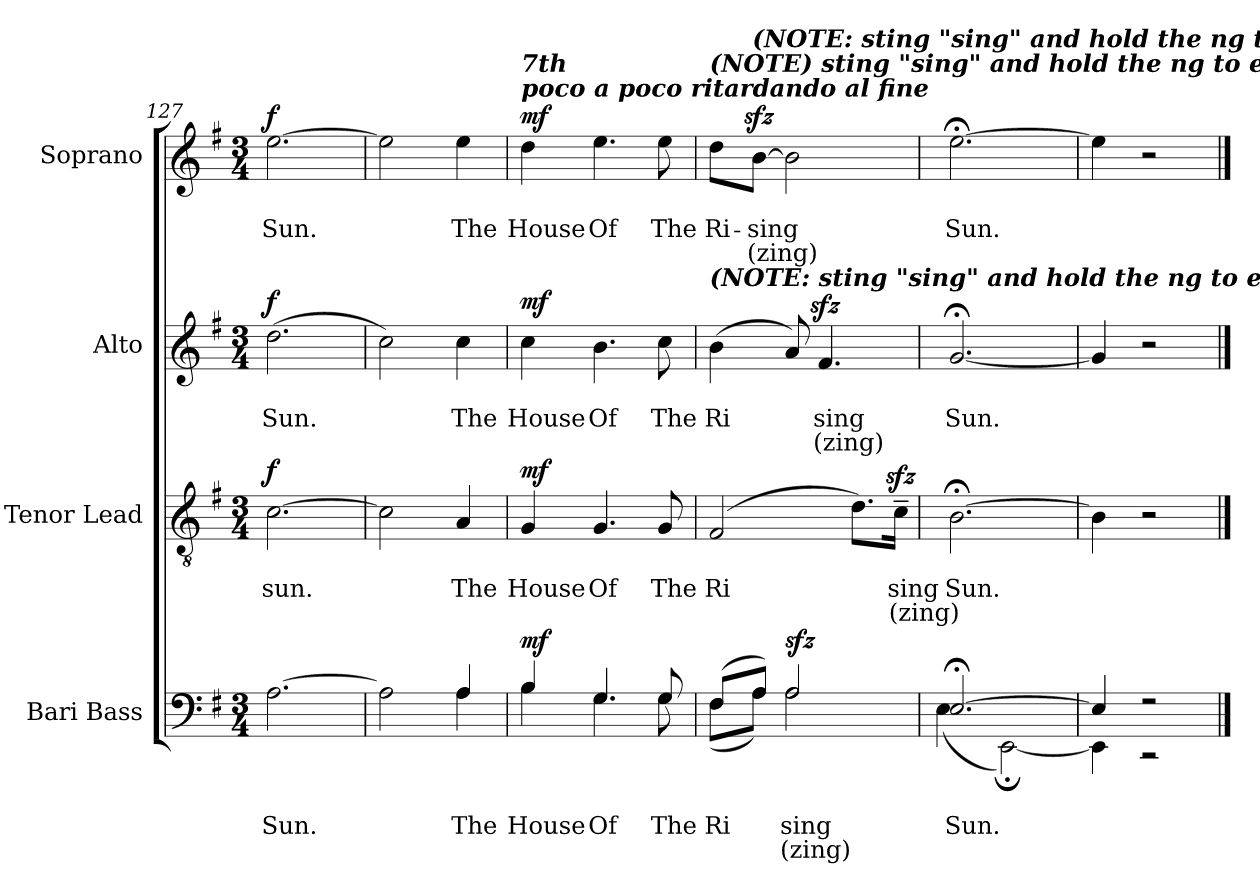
**kern	**text	**text	**text	**dynam	**kern	**text	**text	**text	**dynam	**kern	**text	**text	**text	**dynam	**kern	**text	**text	**text	**dynam
*part4	*part4	*part4	*part4	*part4	*part3	*part3	*part3	*part3	*part3	*part2	*part2	*part2	*part2	*part2	*part1	*part1	*part1	*part1	*part1
*staff4	*staff4	*staff4	*staff4	*staff4	*staff3	*staff3	*staff3	*staff3	*staff3	*staff2	*staff2	*staff2	*staff2	*staff2	*staff1	*staff1	*staff1	*staff1	*staff1
*I"Bari Bass	*	*	*	*	*I"Tenor Lead	*	*	*	*	*I"Alto	*	*	*	*	*I"Soprano	*	*	*	*
*I'Bari Bass	*	*	*	*	*I'Tenor  Lead	*	*	*	*	*I'Alto	*	*	*	*	*I'Soprano	*	*	*	*
!!LO:LB:g=z
*clefF4	*	*	*	*	*clefGv2	*	*	*	*	*clefG2	*	*	*	*	*clefG2	*	*	*	*
*k[f#]	*	*	*	*	*k[f#]	*	*	*	*	*k[f#]	*	*	*	*	*k[f#]	*	*	*	*
*M3/4	*	*	*	*	*M3/4	*	*	*	*	*M3/4	*	*	*	*	*M3/4	*	*	*	*
=127	=127	=127	=127	=127	=127	=127	=127	=127	=127	=127	=127	=127	=127	=127	=127	=127	=127	=127	=127
!	!	!LO:LY:b	!	!	!	!	!LO:LY:b	!	!LO:DY:a	!	!	!LO:LY:b	!	!LO:DY:a	!	!	!LO:LY:b	!	!LO:DY:a
[2.A\	.	Sun.	.	.	[2.c\	.	sun.	.	f	(2.dd\	.	Sun.	.	f	[2.ee\	.	Sun.	.	f
=128	=128	=128	=128	=128	=128	=128	=128	=128	=128	=128	=128	=128	=128	=128	=128	=128	=128	=128	=128
*^	*	*	*	*	*	*	*	*	*	*	*	*	*	*	*	*	*	*	*
2A\]	2ryy	.	.	.	.	2c\]	.	.	.	.	2cc\)	.	.	.	.	2ee\]	.	.	.	.
!	!	!	!LO:LY:b	!	!	!	!	!LO:LY:b	!	!	!	!	!LO:LY:b	!	!	!	!	!LO:LY:b	!	!
4A/	4A\	.	The	.	.	4A/	.	The	.	.	4cc\	.	The	.	.	4ee\	.	The	.	.
=129	=129	=129	=129	=129	=129	=129	=129	=129	=129	=129	=129	=129	=129	=129	=129	=129	=129	=129	=129	=129
*	*	*	*	*	*	*	*	*	*	*	*	*	*	*	*	*MM60	*	*	*	*
!	!	!	!	!	!	!	!	!	!	!	!	!	!	!	!	!LO:TX:a:Bi:t=poco a poco ritardando al fine	!	!	!	!
!	!	!	!	!	!	!	!	!	!	!	!	!	!	!	!	!LO:TX:a:Bi:t=7th	!	!	!	!
!	!	!	!LO:LY:b	!	!LO:DY:a	!	!	!LO:LY:b	!	!LO:DY:a	!	!	!LO:LY:b	!	!LO:DY:a	!	!	!LO:LY:b	!	!LO:DY:a
4B/	4B\	.	House	.	mf	4G/	.	House	.	mf	4cc\	.	House	.	mf	4dd\	.	House	.	mf
!	!	!	!LO:LY:b	!	!	!	!	!LO:LY:b	!	!	!	!	!LO:LY:b	!	!	!	!	!LO:LY:b	!	!
4.G/	4.G\	.	Of	.	.	4.G/	.	Of	.	.	4.b\	.	Of	.	.	4.ee\	.	Of	.	.
!	!	!	!LO:LY:b	!	!	!	!	!LO:LY:b	!	!	!	!	!LO:LY:b	!	!	!	!	!LO:LY:b	!	!
8G/	8G\	.	The	.	.	8G/	.	The	.	.	8cc\	.	The	.	.	8ee\	.	The	.	.
=130	=130	=130	=130	=130	=130	=130	=130	=130	=130	=130	=130	=130	=130	=130	=130	=130	=130	=130	=130	=130
!	!	!	!	!	!	!	!	!	!	!	!	!	!	!	!	!LO:TX:a:Bi:t=(NOTE) sting "sing" and hold the ng to end of meas.)	!	!	!	!
!	!	!	!	!	!	!	!	!	!	!	!LO:TX:a:Bi:t=(NOTE&colon; sting "sing" and hold the ng to end of meas..)	!	!	!	!	!	!	!	!	!
!	!	!	!LO:LY:b	!	!	!	!	!LO:LY:b	!	!	!	!	!LO:LY:b	!	!	!	!	!LO:LY:b	!	!
(8F#/L	(8F#\L	.	-Ri	.	.	(2F#/	.	-Ri	.	.	(4b\	.	-Ri	.	.	8dd\L	.	Ri-	.	.
!	!	!	!	!	!	!	!	!	!	!	!	!	!	!	!	!LO:TX:a:Bi:t=(NOTE&colon; sting "sing" and hold the ng to end of meas.)	!	!	!	!
!	!	!	!	!	!	!	!	!	!	!	!	!	!	!	!	!	!	!LO:LY:b	!LO:LY:b	!
8A/J)	8A\J)	.	.	.	.	.	.	.	.	.	.	.	.	.	.	[8bzz>\J	.	-sing	(zing)	.
!	!	!	!LO:LY:b	!LO:LY:b	!LO:DY:a	!	!	!	!	!	!	!	!	!	!	!	!	!	!	!
2A/	2A\	.	sing	(zing)	sfz	.	.	.	.	.	8a/)	.	.	.	.	2b\]	.	.	.	.
!	!	!	!	!	!	!	!	!	!	!	!	!	!LO:LY:b	!LO:LY:b	!	!	!	!	!	!
.	.	.	.	.	.	.	.	.	.	.	4.f#zz>/	.	sing	(zing)	.	.	.	.	.	.
.	.	.	.	.	.	8.d\L)	.	.	.	.	.	.	.	.	.	.	.	.	.	.
!	!	!	!	!	!	!	!	!LO:LY:b	!LO:LY:b	!	!	!	!	!	!	!	!	!	!	!
.	.	.	.	.	.	16czz>~\Jk	.	sing	(zing)	.	.	.	.	.	.	.	.	.	.	.
=131	=131	=131	=131	=131	=131	=131	=131	=131	=131	=131	=131	=131	=131	=131	=131	=131	=131	=131	=131	=131
*	*	*	*	*	*	*	*	*	*	*	*	*	*	*	*	*MM20	*	*	*	*
!	!	!	!LO:LY:b	!	!	!	!	!LO:LY:b	!	!	!	!	!LO:LY:b	!	!	!	!	!LO:LY:b	!	!
[2.E;</	(4E\	.	Sun.	.	.	[2.B;<\	.	Sun.	.	.	[2.g;</	.	Sun.	.	.	[2.ee;<\	.	Sun.	.	.
.	[2EE;\)	.	.	.	.	.	.	.	.	.	.	.	.	.	.	.	.	.	.	.
=132	=132	=132	=132	=132	=132	=132	=132	=132	=132	=132	=132	=132	=132	=132	=132	=132	=132	=132	=132	=132
4E/]	4EE\]	.	.	.	.	4B\]	.	.	.	.	4g/]	.	.	.	.	4ee\]	.	.	.	.
2r	2r	.	.	.	.	2r	.	.	.	.	2r	.	.	.	.	2r	.	.	.	.
*v	*v	*	*	*	*	*	*	*	*	*	*	*	*	*	*	*	*	*	*	*
==	==	==	==	==	==	==	==	==	==	==	==	==	==	==	==	==	==	==	==
*-	*-	*-	*-	*-	*-	*-	*-	*-	*-	*-	*-	*-	*-	*-	*-	*-	*-	*-	*-
